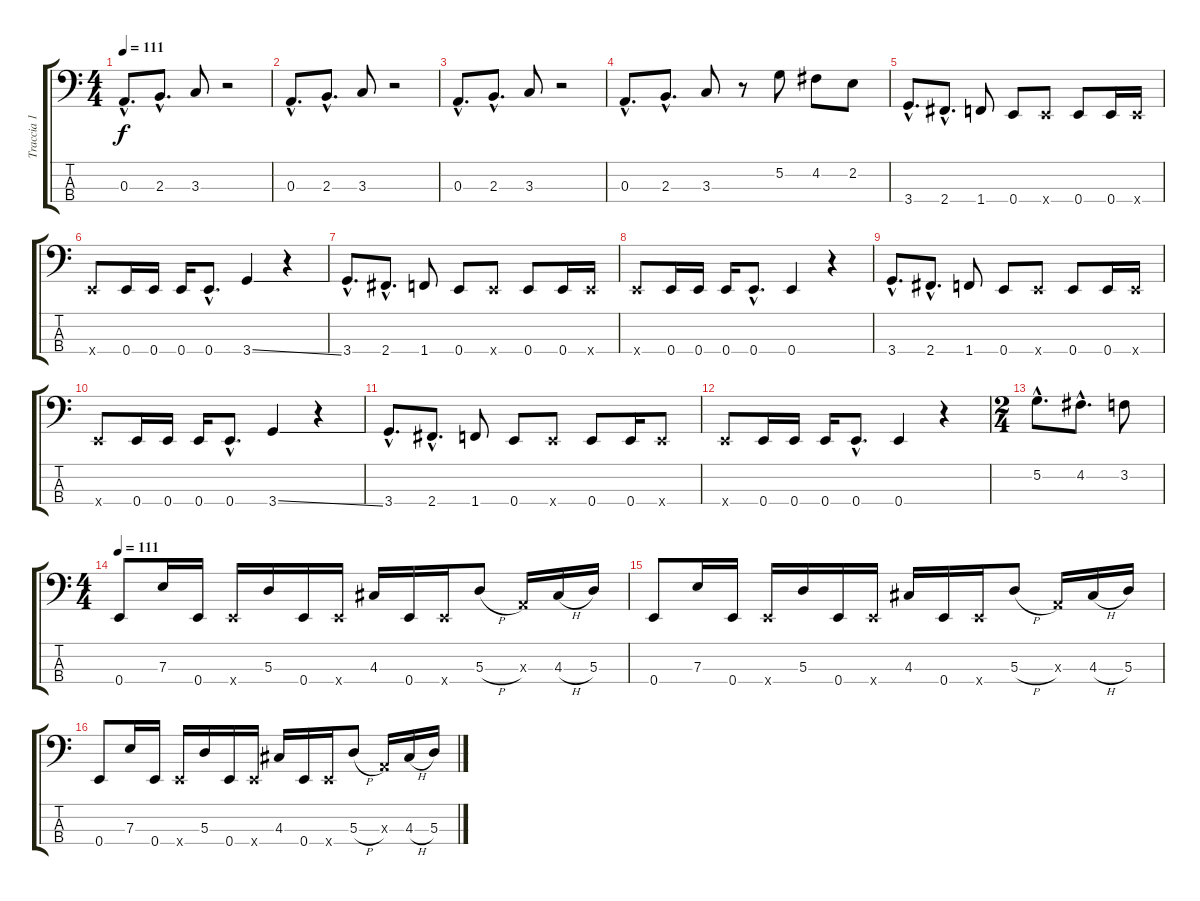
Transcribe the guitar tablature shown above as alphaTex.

\track ("Traccia 1" "Traccia 1") {instrument electricbassfinger}
\staff {score tabs}
\tuning (G2 D2 A1 E1) {hide}
\ts (4 4)
\tempo 111
\clef f4
\ks c
0.3{hac}.8{d dy f} 2.3{hac}.8{d} 3.3.8 r.2 |
0.3{hac}.8{d} 2.3{hac}.8{d} 3.3.8 r.2 |
0.3{hac}.8{d} 2.3{hac}.8{d} 3.3.8 r.2 |
0.3{hac}.8{d} 2.3{hac}.8{d} 3.3.8 r.8 5.2.8 4.2.8 2.2.8 |
3.4{hac}.8{d} 2.4{hac}.8{d} 1.4.8 0.4.8 0.4{x}.8 0.4.8 0.4.16 0.4{x}.16 |
0.4{x}.8 0.4.16 0.4.16 0.4.16 0.4{hac}.8{d} 3.4{ss}.4 r.4 |
3.4{hac}.8{d} 2.4{hac}.8{d} 1.4.8 0.4.8 0.4{x}.8 0.4.8 0.4.16 0.4{x}.16 |
0.4{x}.8 0.4.16 0.4.16 0.4.16 0.4{hac}.8{d} 0.4.4 r.4 |
3.4{hac}.8{d} 2.4{hac}.8{d} 1.4.8 0.4.8 0.4{x}.8 0.4.8 0.4.16 0.4{x}.16 |
0.4{x}.8 0.4.16 0.4.16 0.4.16 0.4{hac}.8{d} 3.4{ss}.4 r.4 |
3.4{hac}.8{d} 2.4{hac}.8{d} 1.4.8 0.4.8 0.4{x}.8 0.4.8 0.4.16 0.4{x}.8 |
0.4{x}.8 0.4.16 0.4.16 0.4.16 0.4{hac}.8{d} 0.4.4 r.4 |
\ts (2 4)
5.2{hac}.8{d} 4.2{hac}.8{d} 3.2.8 |
\ts (4 4)
\tempo 111
0.4.8{instrument slapbass1} 7.3.16 0.4.16 0.4{x}.16 5.3.16 0.4.16 0.4{x}.16 4.3.16 0.4.16 0.4{x}.16 5.3{h}.8 0.3{x}.16 4.3{h}.16 5.3.16 |
0.4.8 7.3.16 0.4.16 0.4{x}.16 5.3.16 0.4.16 0.4{x}.16 4.3.16 0.4.16 0.4{x}.16 5.3{h}.8 0.3{x}.16 4.3{h}.16 5.3.16 |
0.4.8 7.3.16 0.4.16 0.4{x}.16 5.3.16 0.4.16 0.4{x}.16 4.3.16 0.4.16 0.4{x}.16 5.3{h}.8 0.3{x}.16 4.3{h}.16 5.3.16
